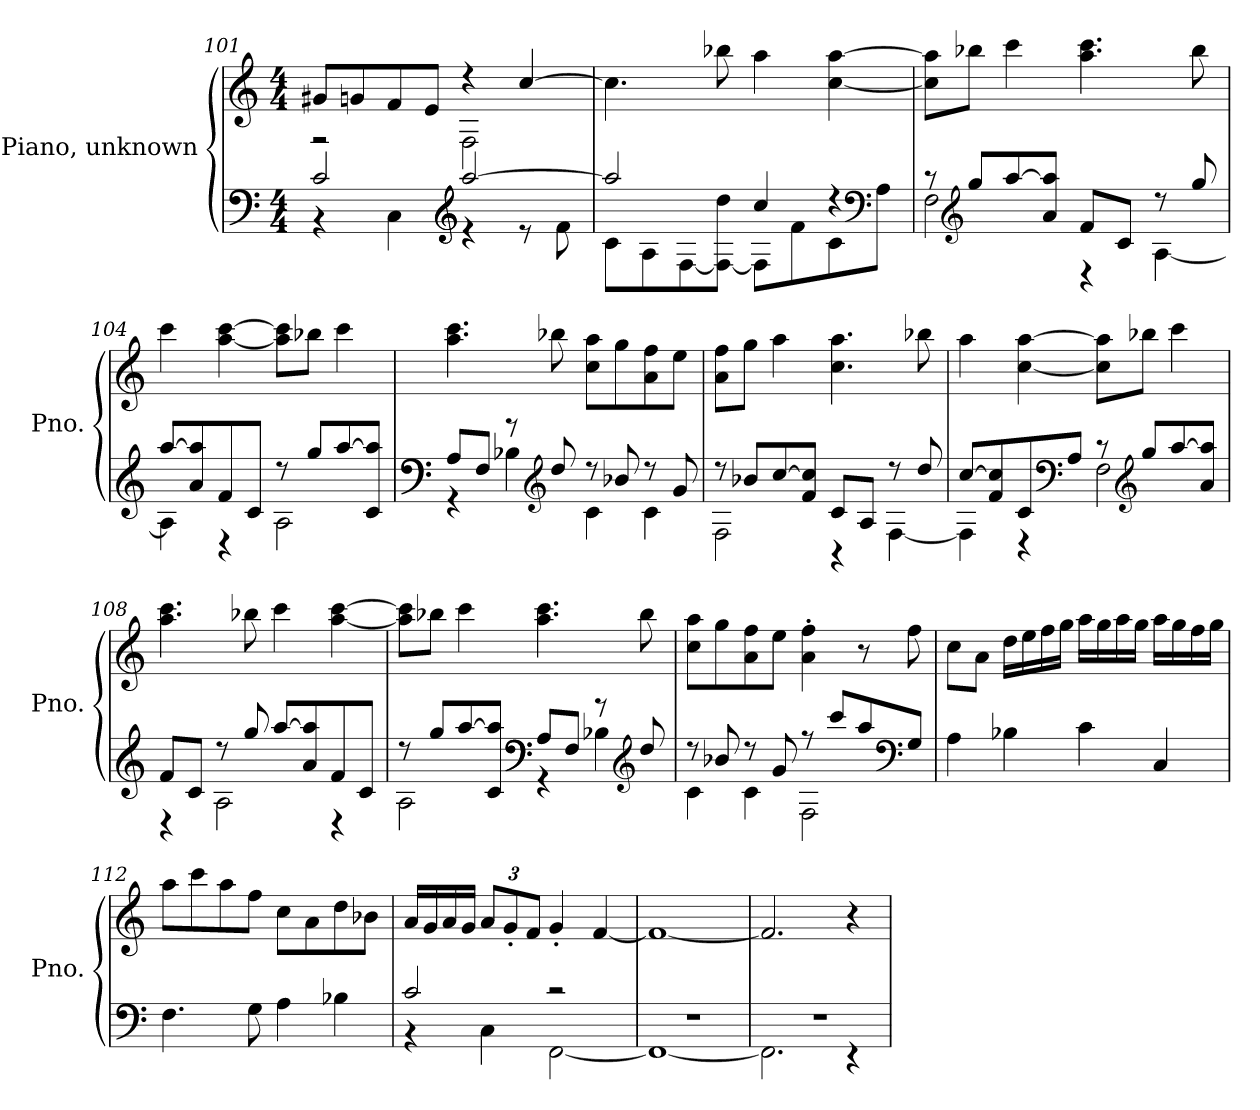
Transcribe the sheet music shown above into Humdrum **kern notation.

**kern	**kern
*part1	*part1
*staff2	*staff1
*I"Piano, unknown	*
*I'Pno.	*
*clefF4	*clefG2
*k[]	*k[]
*M4/4	*M4/4
=101	=101
*^	*^
2c/	4r	8g#X/L	2r
.	.	8gn/	.
.	4C\	8f/	.
.	.	8e/J	.
*clefG2	*	*	*
[2aa/	4r	4r	2F\
.	8r	[4cc/	.
.	8f\	.	.
*	*	*v	*v
!!LO:LB:g=z
=102	=102	=102
2aa/]	8c\L	4.cc\]
.	8A\	.
.	[8F\	.
.	8F\_ 8dd\J	8bb-X\
4cc/	8F\L]	4aa\
.	8f\	.
4r	8c\	[4cc\ [4aa\
*clefF4	*	*
.	8A\J	.
=103	=103	=103
8r	2F\	8cc\] 8aa\]L
*clefG2	*	*
8gg/L	.	8bb-X\J
[8aa/	.	4ccc\
8a/ 8aa/]J	.	.
8f/L	4r	4.aa\ 4.ccc\
8c/J	.	.
8r	[4A\	.
8gg/	.	8bb-\
=104	=104	=104
[8aa/L	4A\]	4ccc\
8a/ 8aa/]	.	.
8f/	4r	[4aa\ [4ccc\
8c/J	.	.
8r	2A\	8aa\] 8ccc\]L
8gg/L	.	8bb-X\J
[8aa/	.	4ccc\
8c/ 8aa/]J	.	.
!!LO:PB:g=z
=105	=105	=105
*clefF4	*	*
8A/L	4r	4.aa\ 4.ccc\
8F/J	.	.
8r	4B-X\	.
*clefG2	*	*
8dd/	.	8bb-X\
8r	4c\	8cc\ 8aa\L
8b-X/	.	8gg\
8r	4c\	8a\ 8ff\
8g/	.	8ee\J
=106	=106	=106
8r	2F\	8a\ 8ff\L
8b-X/L	.	8gg\J
[8cc/	.	4aa\
8f/ 8cc/]J	.	.
8c/L	4r	4.cc\ 4.aa\
8A/J	.	.
8r	[4F\	.
8dd/	.	8bb-X\
=107	=107	=107
[8cc/L	4F\]	4aa\
8f/ 8cc/]	.	.
8c/	4r	[4cc\ [4aa\
*clefF4	*	*
8A/J	.	.
8r	2F\	8cc\] 8aa\]L
*clefG2	*	*
8gg/L	.	8bb-X\J
[8aa/	.	4ccc\
8a/ 8aa/]J	.	.
!!LO:LB:g=z
=108	=108	=108
8f/L	4r	4.aa\ 4.ccc\
8c/J	.	.
8r	2A\	.
8gg/	.	8bb-X\
[8aa/L	.	4ccc\
8a/ 8aa/]	.	.
8f/	4r	[4aa\ [4ccc\
8c/J	.	.
=109	=109	=109
8r	2A\	8aa\] 8ccc\]L
8gg/L	.	8bb-X\J
[8aa/	.	4ccc\
8c/ 8aa/]J	.	.
*clefF4	*	*
8A/L	4r	4.aa\ 4.ccc\
8F/J	.	.
8r	4B-X\	.
*clefG2	*	*
8dd/	.	8bb-\
=110	=110	=110
8r	4c\	8cc\ 8aa\L
8b-X/	.	8gg\
8r	4c\	8a\ 8ff\
8g/	.	8ee\J
8r	2F\	4a\' 4ff\'
8ccc/L	.	.
8aa/	.	8r
*clefF4	*	*
8G/J	.	8ff\
*v	*v	*
!!LO:LB:g=z
=111	=111
4A\	8cc\L
.	8a\J
4B-X\	16dd\LL
.	16ee\
.	16ff\
.	16gg\JJ
4c\	16aa\LL
.	16gg\
.	16aa\
.	16gg\JJ
4C/	16aa\LL
.	16gg\
.	16ff\
.	16gg\JJ
=112	=112
4.F\	8aa\L
.	8ccc\
.	8aa\
8G\	8ff\J
4A\	8cc\L
.	8a\
4B-X\	8dd\
.	8b-X\J
=113	=113
*^	*
2c/	4r	16a/LL
.	.	16g/
.	.	16a/
.	.	16g/JJ
*	*	*Xbrackettup
.	4C\	12a/L
.	.	12g'/
.	.	12f/J
2r	[2FF\	4g'/
.	.	[4f/
=114	=114	=114
1r	1FF_	1f_
=115	=115	=115
1r	2.FF\]	2.f/]
.	4r	4r
*v	*v	*
=	=
*-	*-
